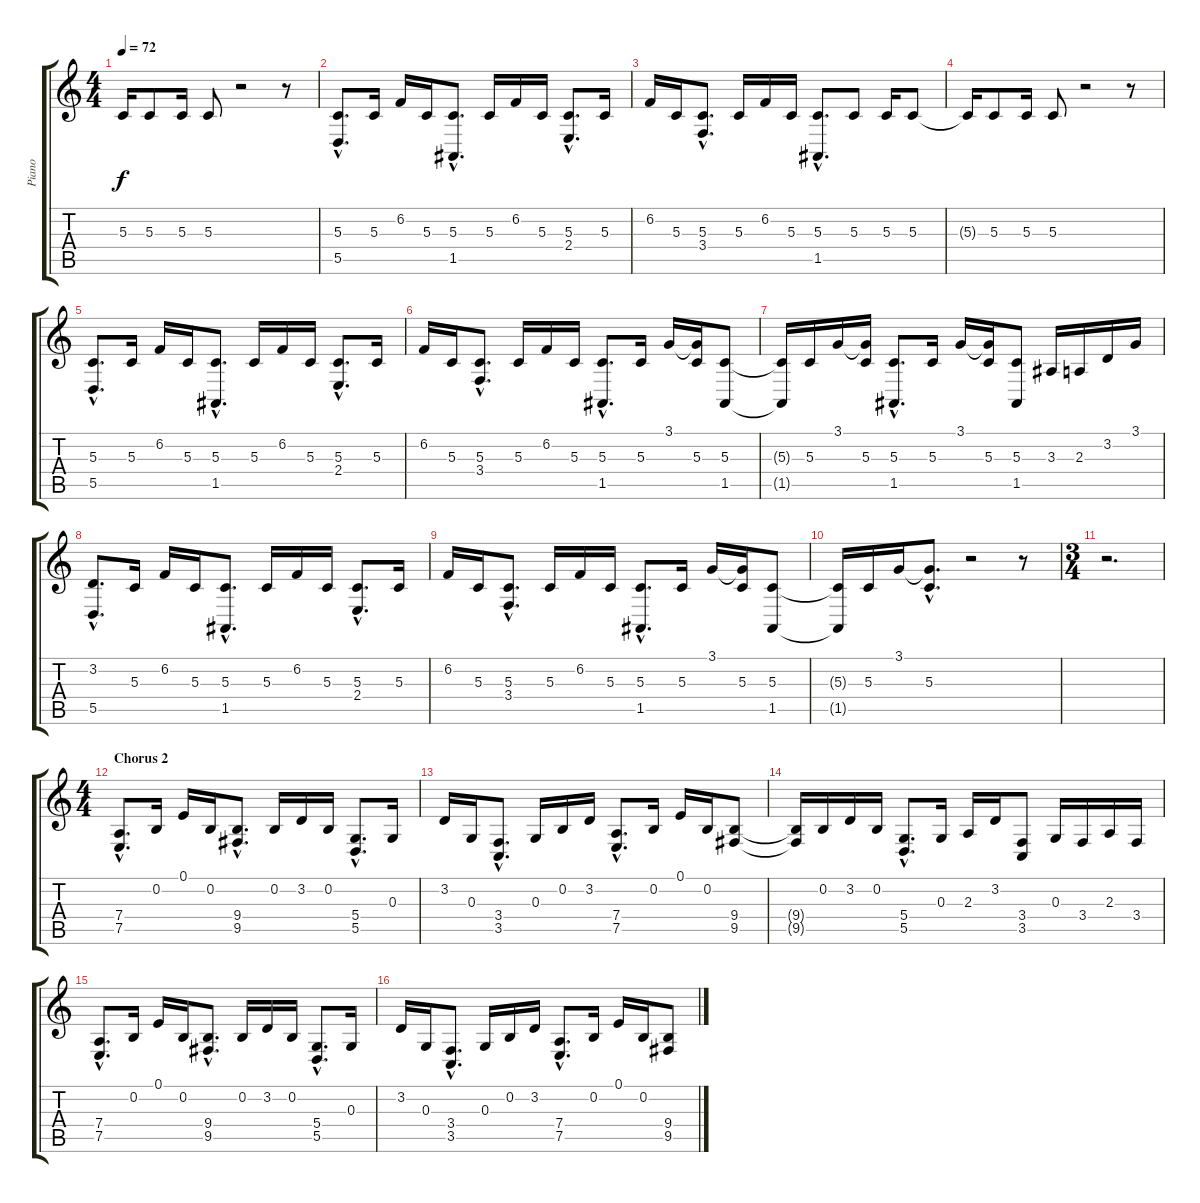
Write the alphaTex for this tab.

\track ("Piano" "Piano") {instrument acousticgrandpiano}
\staff {score tabs}
\tuning (E4 B3 G3 D3 A2 E2) {hide}
\ts (4 4)
\tempo 72
\clef g2
\ks c
5.3{t}.16{dy f} 5.3.8 5.3.16 5.3.8 r.2 r.8 |
(5.3{hac} 5.5{hac}).8{d} 5.3.16 6.2.16 5.3.16 (5.3{hac} 1.5{hac}).8{d} 5.3.16 6.2.16 5.3.16 (5.3{hac} 2.4{hac}).8{d} 5.3.16 |
6.2.16 5.3.16 (5.3{hac} 3.4{hac}).8{d} 5.3.16 6.2.16 5.3.16 (5.3{hac} 1.5{hac}).8{d} 5.3.8 5.3.16 5.3.8 |
5.3{t}.16 5.3.8 5.3.16 5.3.8 r.2 r.8 |
(5.3{hac} 5.5{hac}).8{d} 5.3.16 6.2.16 5.3.16 (5.3{hac} 1.5{hac}).8{d} 5.3.16 6.2.16 5.3.16 (5.3{hac} 2.4{hac}).8{d} 5.3.16 |
6.2.16 5.3.16 (5.3{hac} 3.4{hac}).8{d} 5.3.16 6.2.16 5.3.16 (5.3{hac} 1.5{hac}).8{d} 5.3.16 3.1.16 (3.1{t} 5.3).16 (5.3 1.5).8 |
(5.3{t} 1.5{t}).16 5.3.16 3.1.16 (3.1{t} 5.3).16 (5.3{hac} 1.5{hac}).8{d} 5.3.16 3.1.16 (3.1{t} 5.3).16 (5.3 1.5).8 3.3.16 2.3.16 3.2.16 3.1.16 |
(3.2{hac} 5.5{hac}).8{d} 5.3.16 6.2.16 5.3.16 (5.3{hac} 1.5{hac}).8{d} 5.3.16 6.2.16 5.3.16 (5.3{hac} 2.4{hac}).8{d} 5.3.16 |
6.2.16 5.3.16 (5.3{hac} 3.4{hac}).8{d} 5.3.16 6.2.16 5.3.16 (5.3{hac} 1.5{hac}).8{d} 5.3.16 3.1.16 (3.1{t} 5.3).16 (5.3 1.5).8 |
(5.3{t} 1.5{t}).16 5.3.16 3.1.16 (3.1{hac t} 5.3{hac}).8{d} r.2 r.8 |
\ts (3 4)
r.2{d} |
\ts (4 4)
\section ("" "Chorus 2")
(7.4{hac} 7.5{hac}).8{d} 0.2.16 0.1.16 0.2.16 (9.4{hac} 9.5{hac}).8{d} 0.2.16 3.2.16 0.2.16 (5.4{hac} 5.5{hac}).8{d} 0.3.16 |
3.2.16 0.3.16 (3.4{hac} 3.5{hac}).8{d} 0.3.16 0.2.16 3.2.16 (7.4{hac} 7.5{hac}).8{d} 0.2.16 0.1.16 0.2.16 (9.4 9.5).8 |
(9.4{t} 9.5{t}).16 0.2.16 3.2.16 0.2.16 (5.4{hac} 5.5{hac}).8{d} 0.3.16 2.3.16 3.2.16 (3.4 3.5).8 0.3.16 3.4.16 2.3.16 3.4.16 |
(7.4{hac} 7.5{hac}).8{d} 0.2.16 0.1.16 0.2.16 (9.4{hac} 9.5{hac}).8{d} 0.2.16 3.2.16 0.2.16 (5.4{hac} 5.5{hac}).8{d} 0.3.16 |
3.2.16 0.3.16 (3.4{hac} 3.5{hac}).8{d} 0.3.16 0.2.16 3.2.16 (7.4{hac} 7.5{hac}).8{d} 0.2.16 0.1.16 0.2.16 (9.4 9.5).8
